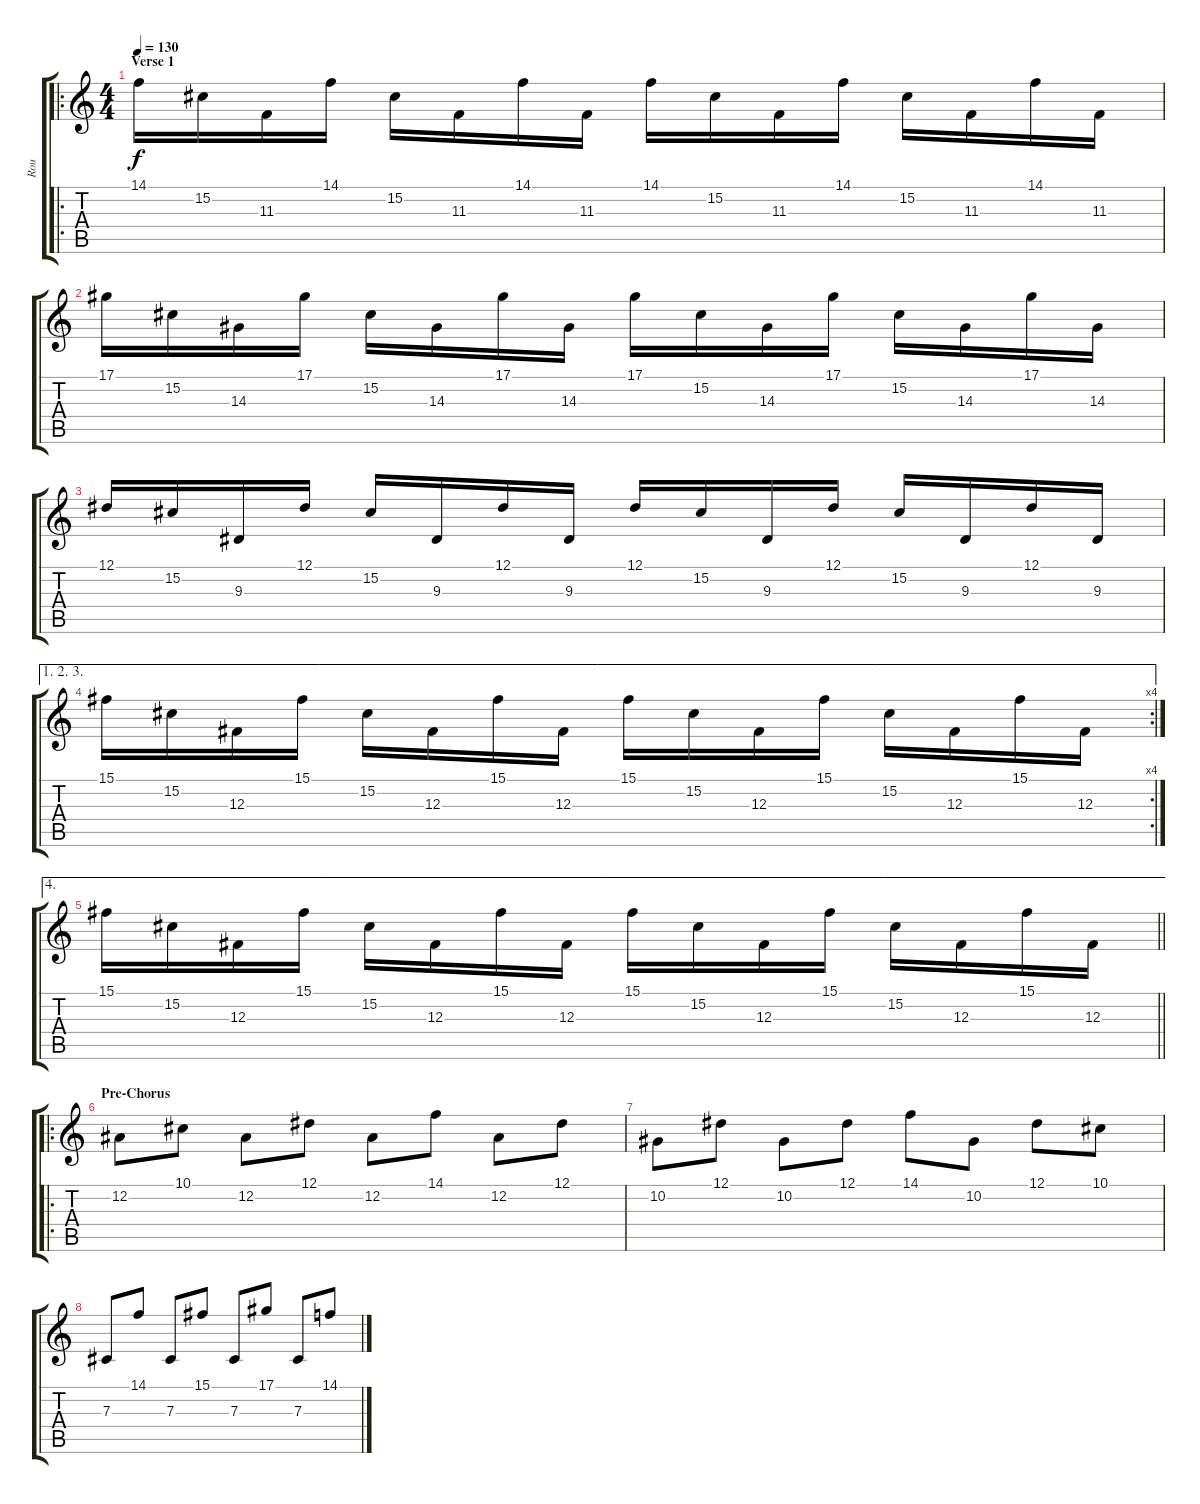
\track ("Rou" "Rou") {instrument lead2sawtooth}
\staff {score tabs}
\tuning (Eb4 Bb3 Gb3 Db3 Ab2 Db2) {hide}
\ro
\ts (4 4)
\section ("" "Verse 1")
\tempo 130
\clef g2
\ks c
14.1.16{dy f} 15.2.16 11.3.16 14.1.16 15.2.16 11.3.16 14.1.16 11.3.16 14.1.16 15.2.16 11.3.16 14.1.16 15.2.16 11.3.16 14.1.16 11.3.16 |
17.1.16 15.2.16 14.3.16 17.1.16 15.2.16 14.3.16 17.1.16 14.3.16 17.1.16 15.2.16 14.3.16 17.1.16 15.2.16 14.3.16 17.1.16 14.3.16 |
12.1.16 15.2.16 9.3.16 12.1.16 15.2.16 9.3.16 12.1.16 9.3.16 12.1.16 15.2.16 9.3.16 12.1.16 15.2.16 9.3.16 12.1.16 9.3.16 |
\ae (1 2 3)
\rc 4
15.1.16 15.2.16 12.3.16 15.1.16 15.2.16 12.3.16 15.1.16 12.3.16 15.1.16 15.2.16 12.3.16 15.1.16 15.2.16 12.3.16 15.1.16 12.3.16 |
\ae 4
\barLineRight lightlight
15.1.16 15.2.16 12.3.16 15.1.16 15.2.16 12.3.16 15.1.16 12.3.16 15.1.16 15.2.16 12.3.16 15.1.16 15.2.16 12.3.16 15.1.16 12.3.16 |
\ro
\section ("" "Pre-Chorus")
12.2.8 10.1.8 12.2.8 12.1.8 12.2.8 14.1.8 12.2.8 12.1.8 |
10.2.8 12.1.8 10.2.8 12.1.8 14.1.8 10.2.8 12.1.8 10.1.8 |
7.3.8 14.1.8 7.3.8 15.1.8 7.3.8 17.1.8 7.3.8 14.1.8
